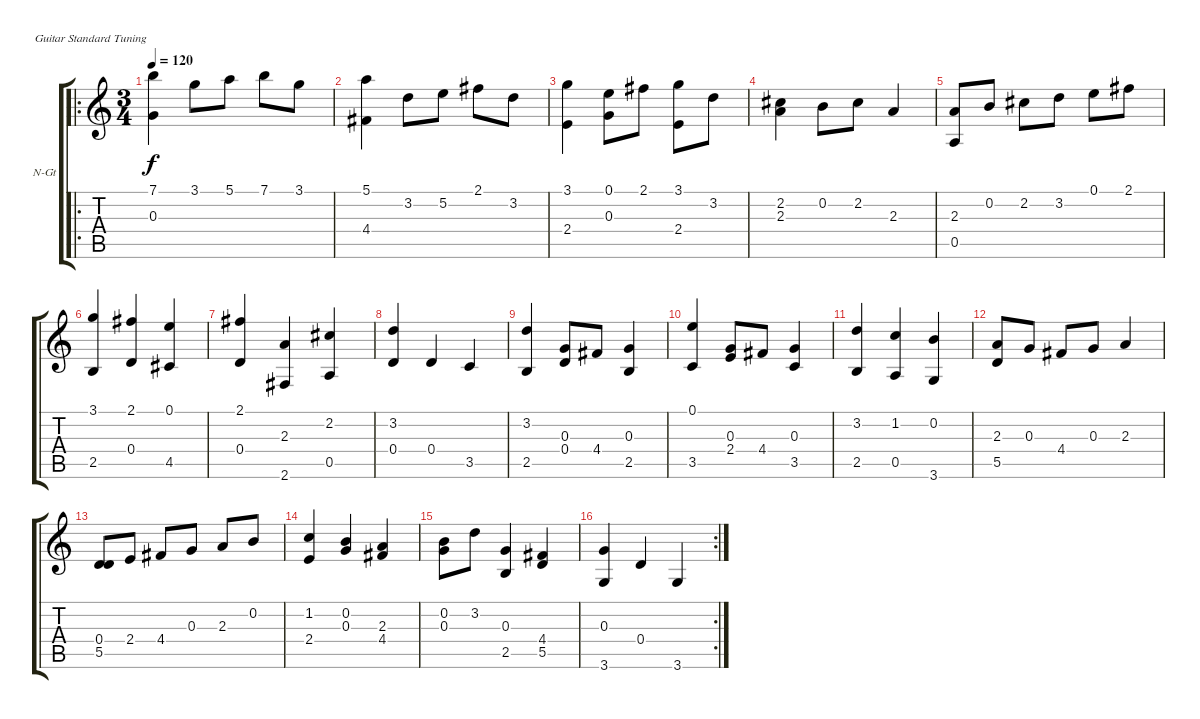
\bracketExtendMode groupsimilarinstruments
\firstSystemTrackNameOrientation horizontal
\otherSystemsTrackNameOrientation horizontal
\track ("Track 1" "N-Gt") {instrument acousticguitarnylon}
\staff {score tabs}
\tuning (E4 B3 G3 D3 A2 E2)
\ro
\ts (3 4)
\tempo 120
\clef g2
\ks c
(7.1 0.3).4{dy f} 3.1.8 5.1.8 7.1.8 3.1.8 |
(5.1 4.4).4 3.2.8 5.2.8 2.1.8 3.2.8 |
(3.1 2.4).4 (0.1 0.3).8 2.1.8 (3.1 2.4).8 3.2.8 |
(2.2 2.3).4 0.2.8 2.2.8 2.3.4 |
(2.3 0.5).8 0.2.8 2.2.8 3.2.8 0.1.8 2.1.8 |
(3.1 2.5).4 (2.1 0.4).4 (0.1 4.5).4 |
(2.1 0.4).4 (2.3 2.6).4 (2.2 0.5).4 |
(3.2 0.4).4 0.4.4 3.5.4 |
(3.2 2.5).4 (0.3 0.4).8 4.4.8 (0.3 2.5).4 |
(0.1 3.5).4 (0.3 2.4).8 4.4.8 (0.3 3.5).4 |
(3.2 2.5).4 (1.2 0.5).4 (0.2 3.6).4 |
(2.3 5.5).8 0.3.8 4.4.8 0.3.8 2.3.4 |
(0.4 5.5).8 2.4.8 4.4.8 0.3.8 2.3.8 0.2.8 |
(1.2 2.4).4 (0.2 0.3).4 (2.3 4.4).4 |
(0.2 0.3).8 3.2.8 (0.3 2.5).4 (4.4 5.5).4 |
\rc 2
(0.3 3.6).4 0.4.4 3.6.4
